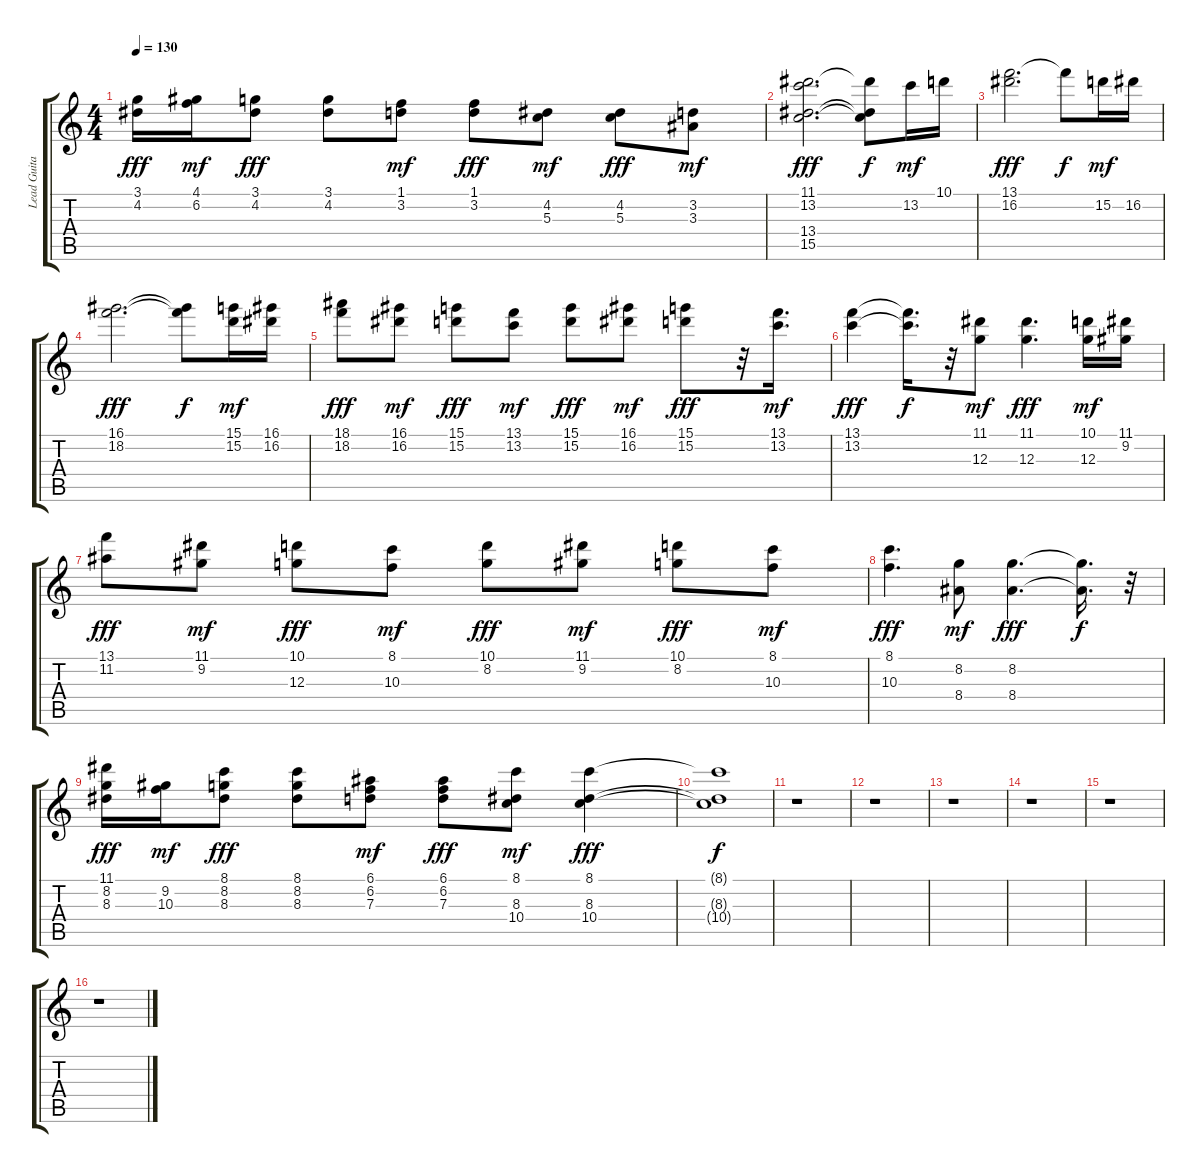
\track ("Lead Guitar (Steel String)" "Lead Guita") {instrument acousticguitarsteel}
\staff {score tabs}
\tuning (E4 B3 G3 D3 A2 E2) {hide}
\ts (4 4)
\tempo 130
\clef g2
\ks c
(3.1 4.2).16{dy fff} (4.1 6.2).16{dy mf} (3.1 4.2).8{dy fff} (3.1 4.2).8 (1.1 3.2).8{dy mf} (1.1 3.2).8{dy fff} (4.2 5.3).8{dy mf} (4.2 5.3).8{dy fff} (3.2 3.3).8{dy mf} |
(11.1 13.2 13.4 15.5).2{d dy fff} (11.1{t} 13.4{t} 15.5{t}).8{dy f} 13.2.16{dy mf} 10.1.16 |
(13.1 16.2).2{d dy fff} 13.1{t}.8{dy f} 15.2.16{dy mf} 16.2.16 |
(16.1 18.2).2{d dy fff} (16.1{t} 18.2{t}).8{dy f} (15.1 15.2).16{dy mf} (16.1 16.2).16 |
(18.1 18.2).8{dy fff} (16.1 16.2).8{dy mf} (15.1 15.2).8{dy fff} (13.1 13.2).8{dy mf} (15.1 15.2).8{dy fff} (16.1 16.2).8{dy mf} (15.1 15.2).8{dy fff} r.32 (13.1 13.2).16{d dy mf} |
(13.1 13.2).4{dy fff} (13.1{t} 13.2{t}).16{d dy f} r.32 (11.1 12.3).8{dy mf} (11.1 12.3).4{d dy fff} (10.1 12.3).16{dy mf} (11.1 9.2).16 |
(13.1 11.2).8{dy fff} (11.1 9.2).8{dy mf} (10.1 12.3).8{dy fff} (8.1 10.3).8{dy mf} (10.1 8.2).8{dy fff} (11.1 9.2).8{dy mf} (10.1 8.2).8{dy fff} (8.1 10.3).8{dy mf} |
(8.1 10.3).4{d dy fff} (8.2 8.4).8{dy mf} (8.2 8.4).4{d dy fff} (8.2{t} 8.4{t}).16{d dy f} r.32 |
(11.1 8.2 8.3).16{dy fff} (9.2 10.3).16{dy mf} (8.1 8.2 8.3).8{dy fff} (8.1 8.2 8.3).8 (6.1 6.2 7.3).8{dy mf} (6.1 6.2 7.3).8{dy fff} (8.1 8.3 10.4).8{dy mf} (8.1 8.3 10.4).4{dy fff} |
(8.1{t} 8.3{t} 10.4{t}).1{dy f} |
r.1 |
r.1 |
r.1 |
r.1 |
r.1 |
r.1
